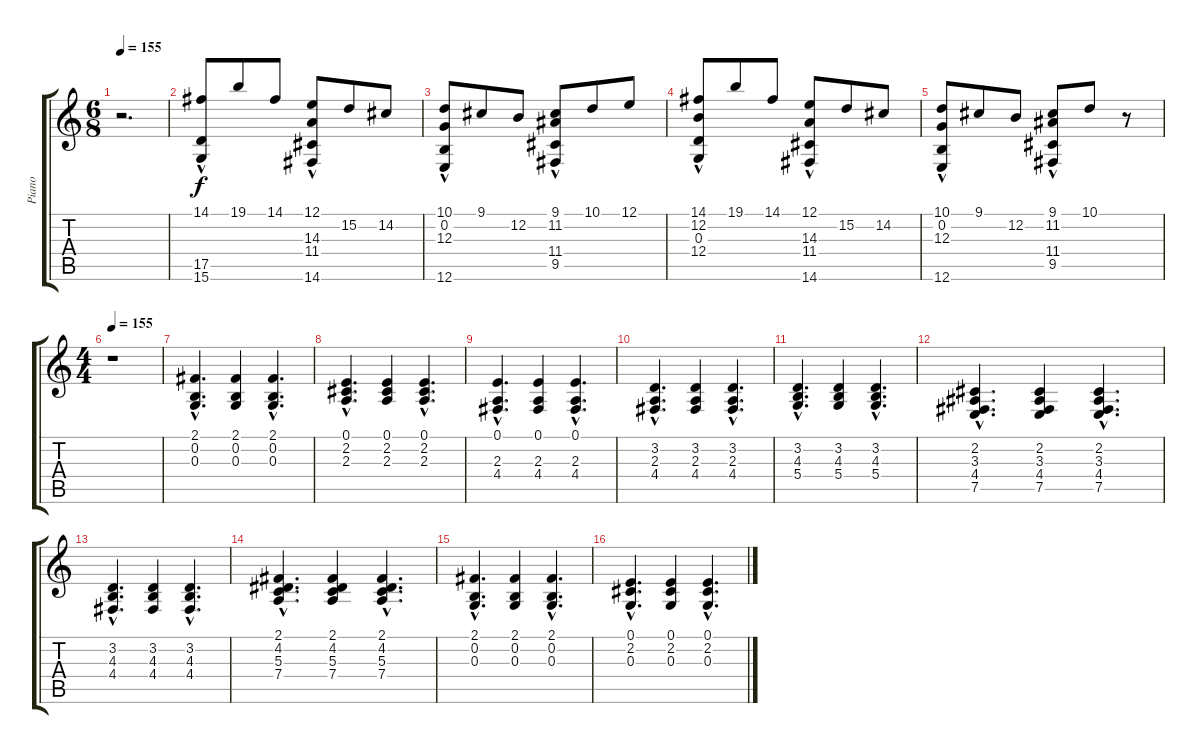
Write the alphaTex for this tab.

\track ("Piano" "Piano") {instrument acousticgrandpiano}
\staff {score tabs}
\tuning (E4 B3 G3 D3 A2 E2) {hide}
\ts (6 8)
\tempo 155
\tempo 50
\tempo 155
\clef g2
\ks c
r.2{d dy f instrument acousticgrandpiano} |
(14.1 17.5{hac} 15.6{hac}).8 19.1.8 14.1.8 (12.1 14.3{hac} 11.4{hac} 14.6{hac}).8 15.2.8 14.2.8 |
(10.1 0.2{hac} 12.3{hac} 12.6{hac}).8 9.1.8 12.2.8 (9.1 11.2{hac} 11.4{hac} 9.5{hac}).8 10.1.8 12.1.8 |
(14.1 12.2{hac} 0.3{hac} 12.4{hac}).8 19.1.8 14.1.8 (12.1 14.3{hac} 11.4{hac} 14.6{hac}).8 15.2.8 14.2.8 |
(10.1 0.2{hac} 12.3{hac} 12.6{hac}).8 9.1.8 12.2.8 (9.1 11.2{hac} 11.4 9.5).8 10.1.8 r.8 |
\ts (4 4)
\tempo 155
r.1 |
(2.1{hac} 0.2{hac} 0.3{hac}).4{d} (2.1 0.2 0.3).4 (2.1{hac} 0.2{hac} 0.3{hac}).4{d} |
(0.1{hac} 2.2{hac} 2.3{hac}).4{d} (0.1 2.2 2.3).4 (0.1{hac} 2.2{hac} 2.3{hac}).4{d} |
(0.1{hac} 2.3{hac} 4.4{hac}).4{d} (0.1 2.3 4.4).4 (0.1{hac} 2.3{hac} 4.4{hac}).4{d} |
(3.2{hac} 2.3{hac} 4.4{hac}).4{d} (3.2 2.3 4.4).4 (3.2{hac} 2.3{hac} 4.4{hac}).4{d} |
(3.2{hac} 4.3{hac} 5.4{hac}).4{d} (3.2 4.3 5.4).4 (3.2{hac} 4.3{hac} 5.4{hac}).4{d} |
(2.2{hac} 3.3{hac} 4.4{hac} 7.5{hac}).4{d} (2.2 3.3 4.4 7.5).4 (2.2{hac} 3.3{hac} 4.4{hac} 7.5{hac}).4{d} |
(3.2{hac} 4.3{hac} 4.4{hac}).4{d} (3.2 4.3 4.4).4 (3.2{hac} 4.3{hac} 4.4{hac}).4{d} |
(2.1{hac} 4.2{hac} 5.3{hac} 7.4{hac}).4{d} (2.1 4.2 5.3 7.4).4 (2.1{hac} 4.2{hac} 5.3{hac} 7.4{hac}).4{d} |
(2.1{hac} 0.2{hac} 0.3{hac}).4{d} (2.1 0.2 0.3).4 (2.1{hac} 0.2{hac} 0.3{hac}).4{d} |
(0.1{hac} 2.2{hac} 0.3{hac}).4{d} (0.1 2.2 0.3).4 (0.1{hac} 2.2{hac} 0.3{hac}).4{d}
